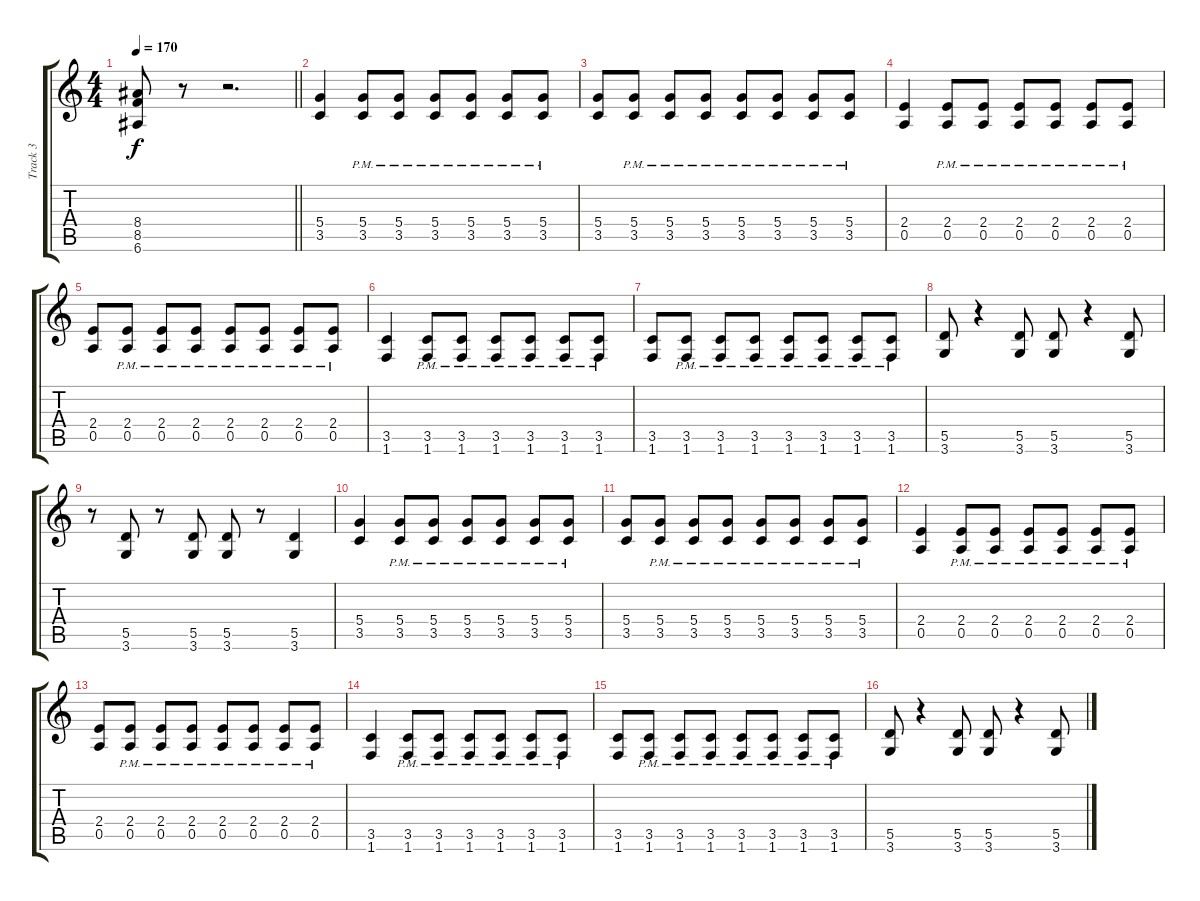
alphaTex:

\track ("Track 3" "Track 3") {instrument distortionguitar}
\staff {score tabs}
\tuning (E4 B3 G3 D3 A2 E2) {hide}
\ts (4 4)
\tempo 170
\clef g2
\barLineRight lightlight
\ks c
(8.4{t} 8.5{t} 6.6{t}).8{dy f} r.8 r.2{d} |
(5.4 3.5).4 (5.4{pm} 3.5).8 (5.4{pm} 3.5).8 (5.4{pm} 3.5).8 (5.4{pm} 3.5).8 (5.4{pm} 3.5).8 (5.4{pm} 3.5).8 |
(5.4 3.5).8 (5.4{pm} 3.5).8 (5.4{pm} 3.5).8 (5.4{pm} 3.5).8 (5.4{pm} 3.5).8 (5.4{pm} 3.5).8 (5.4{pm} 3.5).8 (5.4{pm} 3.5).8 |
(2.4 0.5).4 (2.4{pm} 0.5).8 (2.4{pm} 0.5).8 (2.4{pm} 0.5).8 (2.4{pm} 0.5).8 (2.4{pm} 0.5).8 (2.4{pm} 0.5).8 |
(2.4 0.5).8 (2.4{pm} 0.5).8 (2.4{pm} 0.5).8 (2.4{pm} 0.5).8 (2.4{pm} 0.5).8 (2.4{pm} 0.5).8 (2.4{pm} 0.5).8 (2.4{pm} 0.5).8 |
(3.5 1.6).4 (3.5{pm} 1.6).8 (3.5{pm} 1.6).8 (3.5{pm} 1.6).8 (3.5{pm} 1.6).8 (3.5{pm} 1.6).8 (3.5{pm} 1.6).8 |
(3.5 1.6).8 (3.5{pm} 1.6).8 (3.5{pm} 1.6).8 (3.5{pm} 1.6).8 (3.5{pm} 1.6).8 (3.5{pm} 1.6).8 (3.5{pm} 1.6).8 (3.5{pm} 1.6).8 |
(5.5 3.6).8 r.4 (5.5 3.6).8 (5.5 3.6).8 r.4 (5.5 3.6).8 |
r.8 (5.5 3.6).8 r.8 (5.5 3.6).8 (5.5 3.6).8 r.8 (5.5 3.6).4 |
(5.4 3.5).4 (5.4{pm} 3.5).8 (5.4{pm} 3.5).8 (5.4{pm} 3.5).8 (5.4{pm} 3.5).8 (5.4{pm} 3.5).8 (5.4{pm} 3.5).8 |
(5.4 3.5).8 (5.4{pm} 3.5).8 (5.4{pm} 3.5).8 (5.4{pm} 3.5).8 (5.4{pm} 3.5).8 (5.4{pm} 3.5).8 (5.4{pm} 3.5).8 (5.4{pm} 3.5).8 |
(2.4 0.5).4 (2.4{pm} 0.5).8 (2.4{pm} 0.5).8 (2.4{pm} 0.5).8 (2.4{pm} 0.5).8 (2.4{pm} 0.5).8 (2.4{pm} 0.5).8 |
(2.4 0.5).8 (2.4{pm} 0.5).8 (2.4{pm} 0.5).8 (2.4{pm} 0.5).8 (2.4{pm} 0.5).8 (2.4{pm} 0.5).8 (2.4{pm} 0.5).8 (2.4{pm} 0.5).8 |
(3.5 1.6).4 (3.5{pm} 1.6).8 (3.5{pm} 1.6).8 (3.5{pm} 1.6).8 (3.5{pm} 1.6).8 (3.5{pm} 1.6).8 (3.5{pm} 1.6).8 |
(3.5 1.6).8 (3.5{pm} 1.6).8 (3.5{pm} 1.6).8 (3.5{pm} 1.6).8 (3.5{pm} 1.6).8 (3.5{pm} 1.6).8 (3.5{pm} 1.6).8 (3.5{pm} 1.6).8 |
(5.5 3.6).8 r.4 (5.5 3.6).8 (5.5 3.6).8 r.4 (5.5 3.6).8
